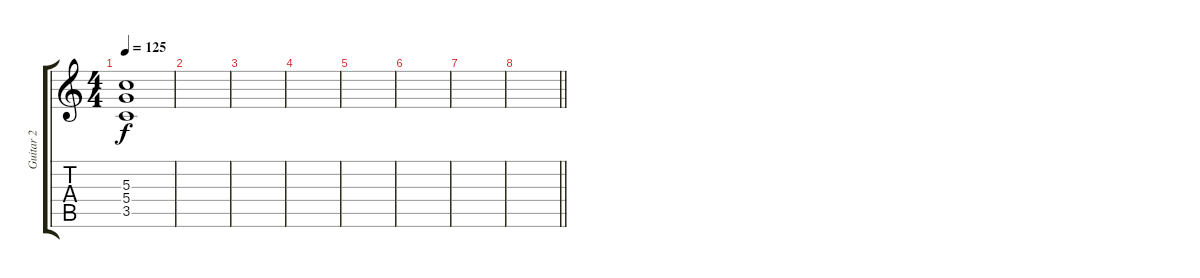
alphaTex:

\track ("Guitar 2" "Guitar 2") {instrument overdrivenguitar}
\staff {score tabs}
\tuning (D4 B3 G3 D3 A2 D2) {hide}
\ts (4 4)
\tempo 125
\clef g2
\ks c
(5.3{t} 5.4{t} 3.5{t}).1{dy f} |
|
|
|
|
|
|
\barLineRight lightlight
